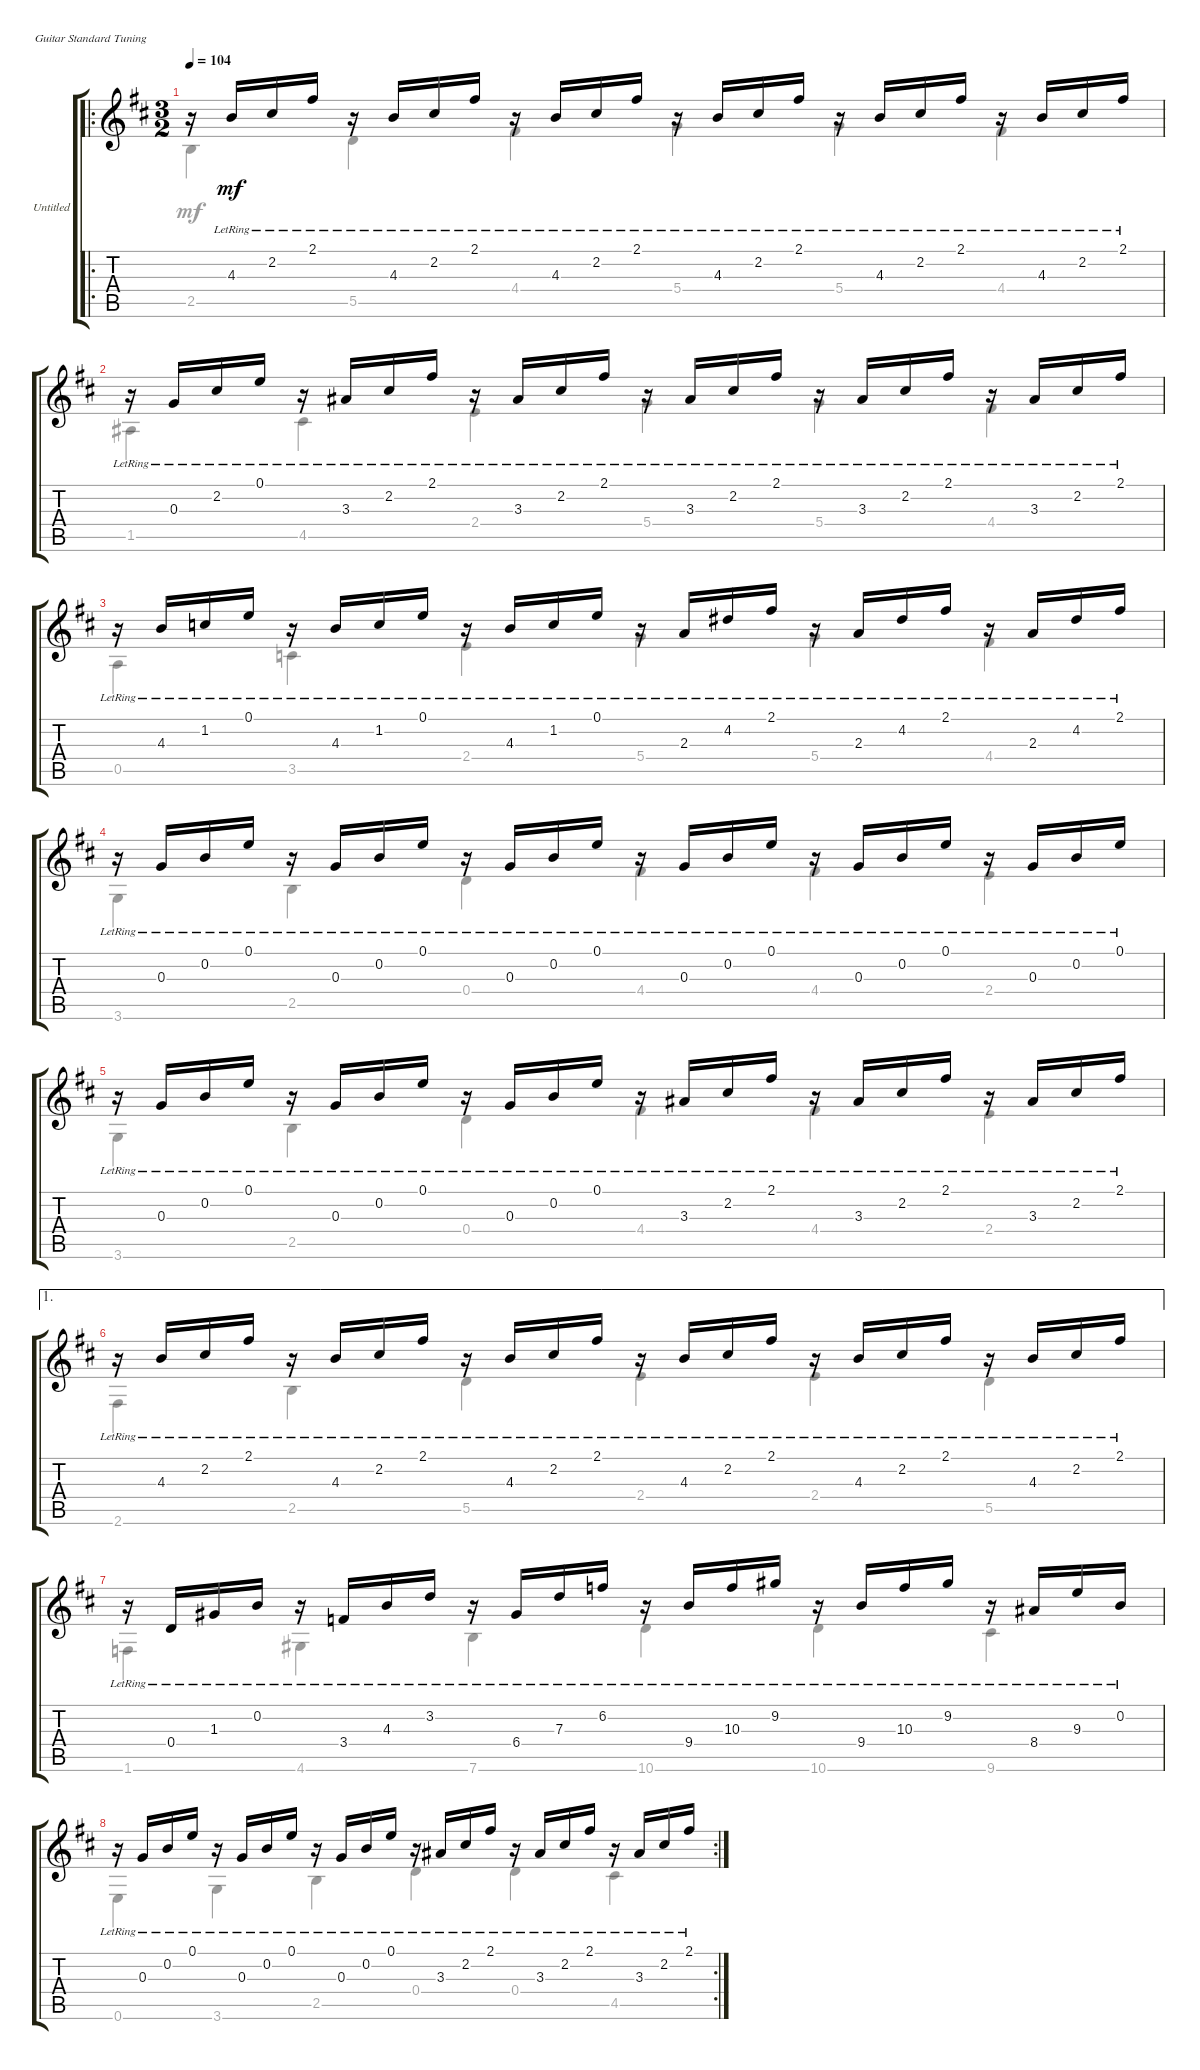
\bracketExtendMode groupsimilarinstruments
\firstSystemTrackNameOrientation horizontal
\otherSystemsTrackNameOrientation horizontal
\track ("Untitled" "Untitled") {instrument acousticguitarnylon}
\staff {score tabs}
\tuning (E4 B3 G3 D3 A2 E2)
\voice
\ro
\ts (3 2)
\tempo 104
\clef g2
\ks bminor
r.16{dy mf instrument acousticguitarnylon} 4.3{lr}.16 2.2{lr}.16 2.1{lr}.16 r.16 4.3{lr}.16 2.2{lr}.16 2.1{lr}.16 r.16 4.3{lr}.16 2.2{lr}.16 2.1{lr}.16 r.16 4.3{lr}.16 2.2{lr}.16 2.1{lr}.16 r.16 4.3{lr}.16 2.2{lr}.16 2.1{lr}.16 r.16 4.3{lr}.16 2.2{lr}.16 2.1{lr}.16 |
r.16 0.3{lr}.16 2.2{lr}.16 0.1{lr}.16 r.16 3.3{lr}.16 2.2{lr}.16 2.1{lr}.16 r.16 3.3{lr}.16 2.2{lr}.16 2.1{lr}.16 r.16 3.3{lr}.16 2.2{lr}.16 2.1{lr}.16 r.16 3.3{lr}.16 2.2{lr}.16 2.1{lr}.16 r.16 3.3{lr}.16 2.2{lr}.16 2.1{lr}.16 |
r.16 4.3{lr}.16 1.2{lr}.16 0.1{lr}.16 r.16 4.3{lr}.16 1.2{lr}.16 0.1{lr}.16 r.16 4.3{lr}.16 1.2{lr}.16 0.1{lr}.16 r.16 2.3{lr}.16 4.2{lr}.16 2.1{lr}.16 r.16 2.3{lr}.16 4.2{lr}.16 2.1{lr}.16 r.16 2.3{lr}.16 4.2{lr}.16 2.1{lr}.16 |
r.16 0.3{lr}.16 0.2{lr}.16 0.1{lr}.16 r.16 0.3{lr}.16 0.2{lr}.16 0.1{lr}.16 r.16 0.3{lr}.16 0.2{lr}.16 0.1{lr}.16 r.16 0.3{lr}.16 0.2{lr}.16 0.1{lr}.16 r.16 0.3{lr}.16 0.2{lr}.16 0.1{lr}.16 r.16 0.3{lr}.16 0.2{lr}.16 0.1{lr}.16 |
r.16 0.3{lr}.16 0.2{lr}.16 0.1{lr}.16 r.16 0.3{lr}.16 0.2{lr}.16 0.1{lr}.16 r.16 0.3{lr}.16 0.2{lr}.16 0.1{lr}.16 r.16 3.3{lr}.16 2.2{lr}.16 2.1{lr}.16 r.16 3.3{lr}.16 2.2{lr}.16 2.1{lr}.16 r.16 3.3{lr}.16 2.2{lr}.16 2.1{lr}.16 |
\ae 1
r.16 4.3{lr}.16 2.2{lr}.16 2.1{lr}.16 r.16 4.3{lr}.16 2.2{lr}.16 2.1{lr}.16 r.16 4.3{lr}.16 2.2{lr}.16 2.1{lr}.16 r.16 4.3{lr}.16 2.2{lr}.16 2.1{lr}.16 r.16 4.3{lr}.16 2.2{lr}.16 2.1{lr}.16 r.16 4.3{lr}.16 2.2{lr}.16 2.1{lr}.16 |
r.16 0.4{lr}.16 1.3{lr}.16 0.2{lr}.16 r.16 3.4{lr}.16 4.3{lr}.16 3.2{lr}.16 r.16 6.4{lr}.16 7.3{lr}.16 6.2{lr}.16 r.16 9.4{lr}.16 10.3{lr}.16 9.2{lr}.16 r.16 9.4{lr}.16 10.3{lr}.16 9.2{lr}.16 r.16 8.4{lr}.16 9.3{lr}.16 0.2{lr}.16 |
\rc 2
r.16 0.3{lr}.16 0.2{lr}.16 0.1{lr}.16 r.16 0.3{lr}.16 0.2{lr}.16 0.1{lr}.16 r.16 0.3{lr}.16 0.2{lr}.16 0.1{lr}.16 r.16 3.3{lr}.16 2.2{lr}.16 2.1{lr}.16 r.16 3.3{lr}.16 2.2{lr}.16 2.1{lr}.16 r.16 3.3{lr}.16 2.2{lr}.16 2.1{lr}.16
\voice
\clef g2
\ottava regular
\simile none
\ks bminor
2.5.4{dy mf} 5.5.4 4.4.4 5.4.4 5.4.4 4.4.4 |
1.5.4 4.5.4 2.4.4 5.4.4 5.4.4 4.4.4 |
0.5.4 3.5.4 2.4.4 5.4.4 5.4.4 4.4.4 |
3.6.4 2.5.4 0.4.4 4.4.4 4.4.4 2.4.4 |
3.6.4 2.5.4 0.4.4 4.4.4 4.4.4 2.4.4 |
2.6.4 2.5.4 5.5.4 2.4.4 2.4.4 5.5.4 |
1.6.4 4.6.4 7.6.4 10.6.4 10.6.4 9.6.4 |
0.6.4 3.6.4 2.5.4 0.4.4 0.4.4 4.5.4
